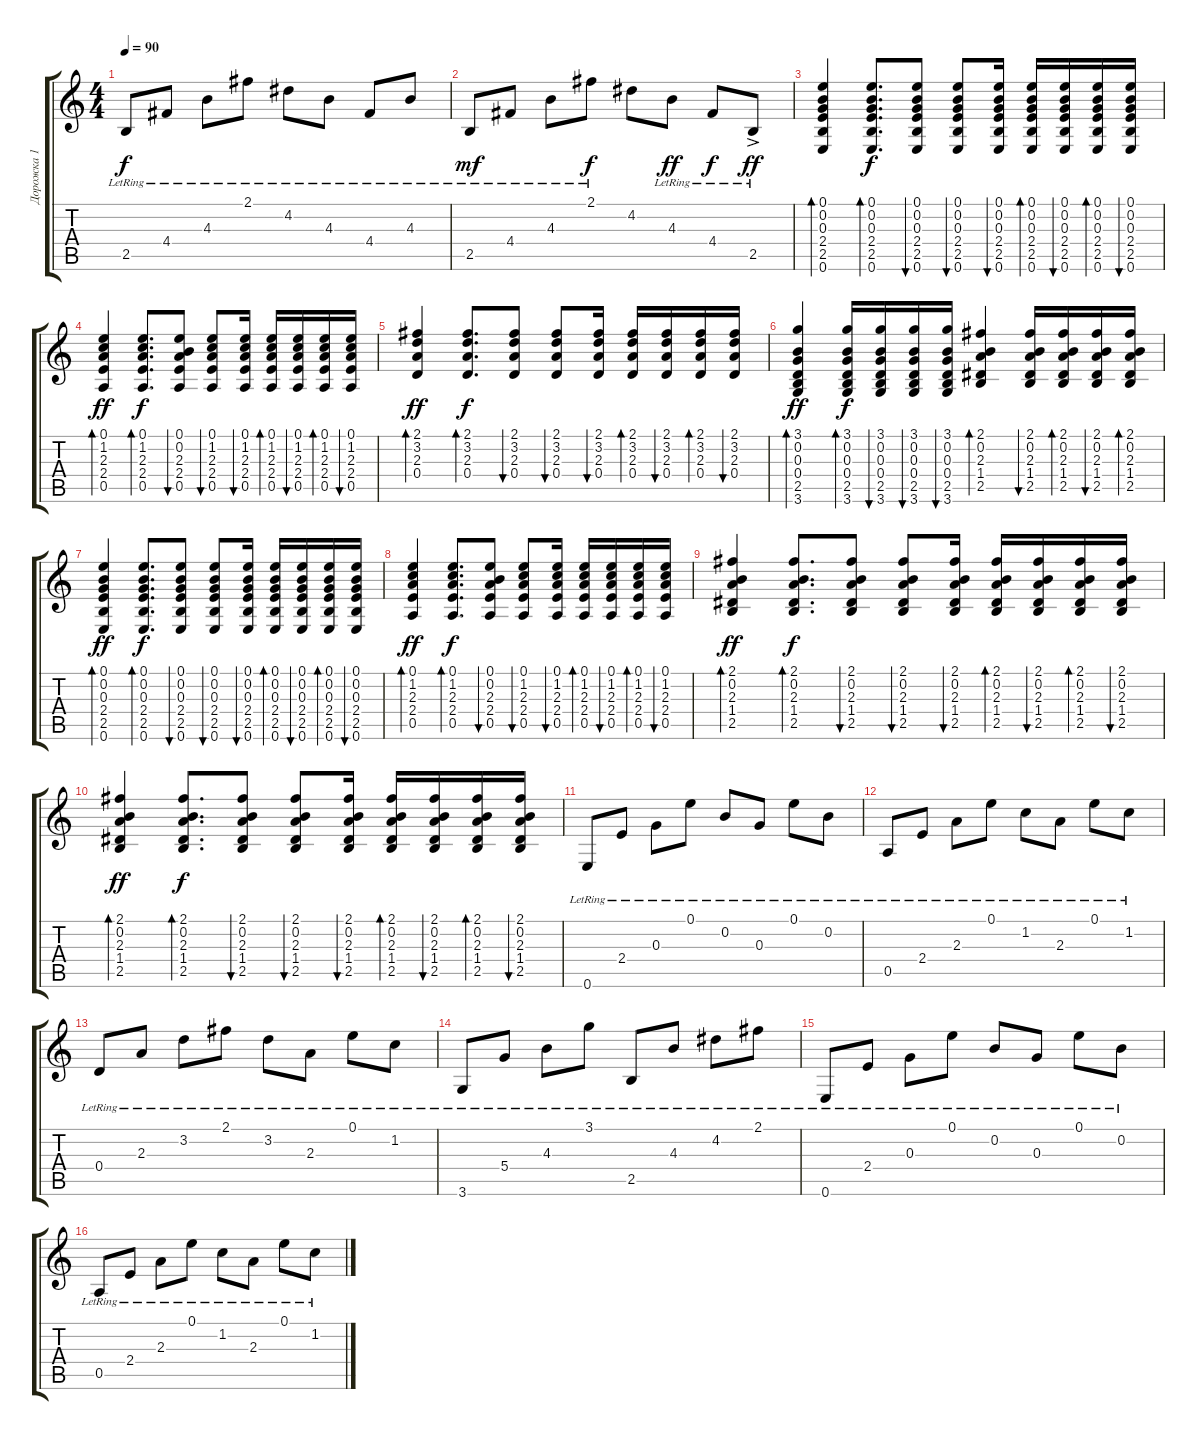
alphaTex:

\track ("Дорожка 1" "Дорожка 1") {instrument acousticguitarsteel}
\staff {score tabs}
\tuning (E4 B3 G3 D3 A2 E2) {hide}
\ts (4 4)
\tempo 90
\clef g2
\ks aminor
2.5{lr}.8{dy f} 4.4{lr}.8 4.3{lr}.8 2.1{lr}.8 4.2{lr}.8 4.3{lr}.8 4.4{lr}.8 4.3{lr}.8 |
2.5{lr}.8{dy mf} 4.4{lr}.8 4.3{lr}.8 2.1{lr}.8{dy f} 4.2.8 4.3{lr}.8{dy ff} 4.4{lr}.8{dy f} 2.5{ac lr}.8{dy ff} |
(0.1 0.2 0.3 2.4 2.5 0.6).4{bd 30} (0.1 0.2 0.3 2.4 2.5 0.6).8{d bd 30 dy f} (0.1 0.2 0.3 2.4 2.5 0.6).8{bu 30} (0.1 0.2 0.3 2.4 2.5 0.6).8{bu 30} (0.1 0.2 0.3 2.4 2.5 0.6).16{bu 30} (0.1 0.2 0.3 2.4 2.5 0.6).16{bd 30} (0.1 0.2 0.3 2.4 2.5 0.6).16{bu 30} (0.1 0.2 0.3 2.4 2.5 0.6).16{bd 30} (0.1 0.2 0.3 2.4 2.5 0.6).16{bu 30} |
(0.1 1.2 2.3 2.4 0.5).4{bd 30 dy ff} (0.1 1.2 2.3 2.4 0.5).8{d bd 30 dy f} (0.1 0.2 2.3 2.4 0.5).8{bu 30} (0.1 1.2 2.3 2.4 0.5).8{bu 30} (0.1 1.2 2.3 2.4 0.5).16{bu 30} (0.1 1.2 2.3 2.4 0.5).16{bd 30} (0.1 1.2 2.3 2.4 0.5).16{bu 30} (0.1 1.2 2.3 2.4 0.5).16{bd 30} (0.1 1.2 2.3 2.4 0.5).16{bu 30} |
(2.1 3.2 2.3 0.4).4{bd 30 dy ff} (2.1 3.2 2.3 0.4).8{d bd 30 dy f} (2.1 3.2 2.3 0.4).8{bu 30} (2.1 3.2 2.3 0.4).8{bu 30} (2.1 3.2 2.3 0.4).16{bu 30} (2.1 3.2 2.3 0.4).16{bd 30} (2.1 3.2 2.3 0.4).16{bu 30} (2.1 3.2 2.3 0.4).16{bd 30} (2.1 3.2 2.3 0.4).16{bu 30} |
(3.1 0.2 0.3 0.4 2.5 3.6).4{bd 30 dy ff} (3.1 0.2 0.3 0.4 2.5 3.6).16{bd 30 dy f} (3.1 0.2 0.3 0.4 2.5 3.6).16{bu 30} (3.1 0.2 0.3 0.4 2.5 3.6).16{bu 30} (3.1 0.2 0.3 0.4 2.5 3.6).16{bu 30} (2.1 0.2 2.3 1.4 2.5).4{bd 30} (2.1 0.2 2.3 1.4 2.5).16{bu 30} (2.1 0.2 2.3 1.4 2.5).16{bd 30} (2.1 0.2 2.3 1.4 2.5).16{bu 30} (2.1 0.2 2.3 1.4 2.5).16{bd 30} |
(0.1 0.2 0.3 2.4 2.5 0.6).4{bd 30 dy ff} (0.1 0.2 0.3 2.4 2.5 0.6).8{d bd 30 dy f} (0.1 0.2 0.3 2.4 2.5 0.6).8{bu 30} (0.1 0.2 0.3 2.4 2.5 0.6).8{bu 30} (0.1 0.2 0.3 2.4 2.5 0.6).16{bu 30} (0.1 0.2 0.3 2.4 2.5 0.6).16{bd 30} (0.1 0.2 0.3 2.4 2.5 0.6).16{bu 30} (0.1 0.2 0.3 2.4 2.5 0.6).16{bd 30} (0.1 0.2 0.3 2.4 2.5 0.6).16{bu 30} |
(0.1 1.2 2.3 2.4 0.5).4{bd 30 dy ff} (0.1 1.2 2.3 2.4 0.5).8{d bd 30 dy f} (0.1 0.2 2.3 2.4 0.5).8{bu 30} (0.1 1.2 2.3 2.4 0.5).8{bu 30} (0.1 1.2 2.3 2.4 0.5).16{bu 30} (0.1 1.2 2.3 2.4 0.5).16{bd 30} (0.1 1.2 2.3 2.4 0.5).16{bu 30} (0.1 1.2 2.3 2.4 0.5).16{bd 30} (0.1 1.2 2.3 2.4 0.5).16{bu 30} |
(2.1 0.2 2.3 1.4 2.5).4{bd 30 dy ff} (2.1 0.2 2.3 1.4 2.5).8{d bd 30 dy f} (2.1 0.2 2.3 1.4 2.5).8{bu 30} (2.1 0.2 2.3 1.4 2.5).8{bu 30} (2.1 0.2 2.3 1.4 2.5).16{bu 30} (2.1 0.2 2.3 1.4 2.5).16{bd 30} (2.1 0.2 2.3 1.4 2.5).16{bu 30} (2.1 0.2 2.3 1.4 2.5).16{bd 30} (2.1 0.2 2.3 1.4 2.5).16{bu 30} |
(2.1 0.2 2.3 1.4 2.5).4{bd 30 dy ff} (2.1 0.2 2.3 1.4 2.5).8{d bd 30 dy f} (2.1 0.2 2.3 1.4 2.5).8{bu 30} (2.1 0.2 2.3 1.4 2.5).8{bu 30} (2.1 0.2 2.3 1.4 2.5).16{bu 30} (2.1 0.2 2.3 1.4 2.5).16{bd 30} (2.1 0.2 2.3 1.4 2.5).16{bu 30} (2.1 0.2 2.3 1.4 2.5).16{bd 30} (2.1 0.2 2.3 1.4 2.5).16{bu 30} |
0.6{lr}.8 2.4{lr}.8 0.3{lr}.8 0.1{lr}.8 0.2{lr}.8 0.3{lr}.8 0.1{lr}.8 0.2{lr}.8 |
0.5{lr}.8 2.4{lr}.8 2.3{lr}.8 0.1{lr}.8 1.2{lr}.8 2.3{lr}.8 0.1{lr}.8 1.2{lr}.8 |
0.4{lr}.8 2.3{lr}.8 3.2{lr}.8 2.1{lr}.8 3.2{lr}.8 2.3{lr}.8 0.1{lr}.8 1.2{lr}.8 |
3.6{lr}.8 5.4{lr}.8 4.3{lr}.8 3.1{lr}.8 2.5{lr}.8 4.3{lr}.8 4.2{lr}.8 2.1{lr}.8 |
0.6{lr}.8 2.4{lr}.8 0.3{lr}.8 0.1{lr}.8 0.2{lr}.8 0.3{lr}.8 0.1{lr}.8 0.2{lr}.8 |
0.5{lr}.8 2.4{lr}.8 2.3{lr}.8 0.1{lr}.8 1.2{lr}.8 2.3{lr}.8 0.1{lr}.8 1.2{lr}.8
